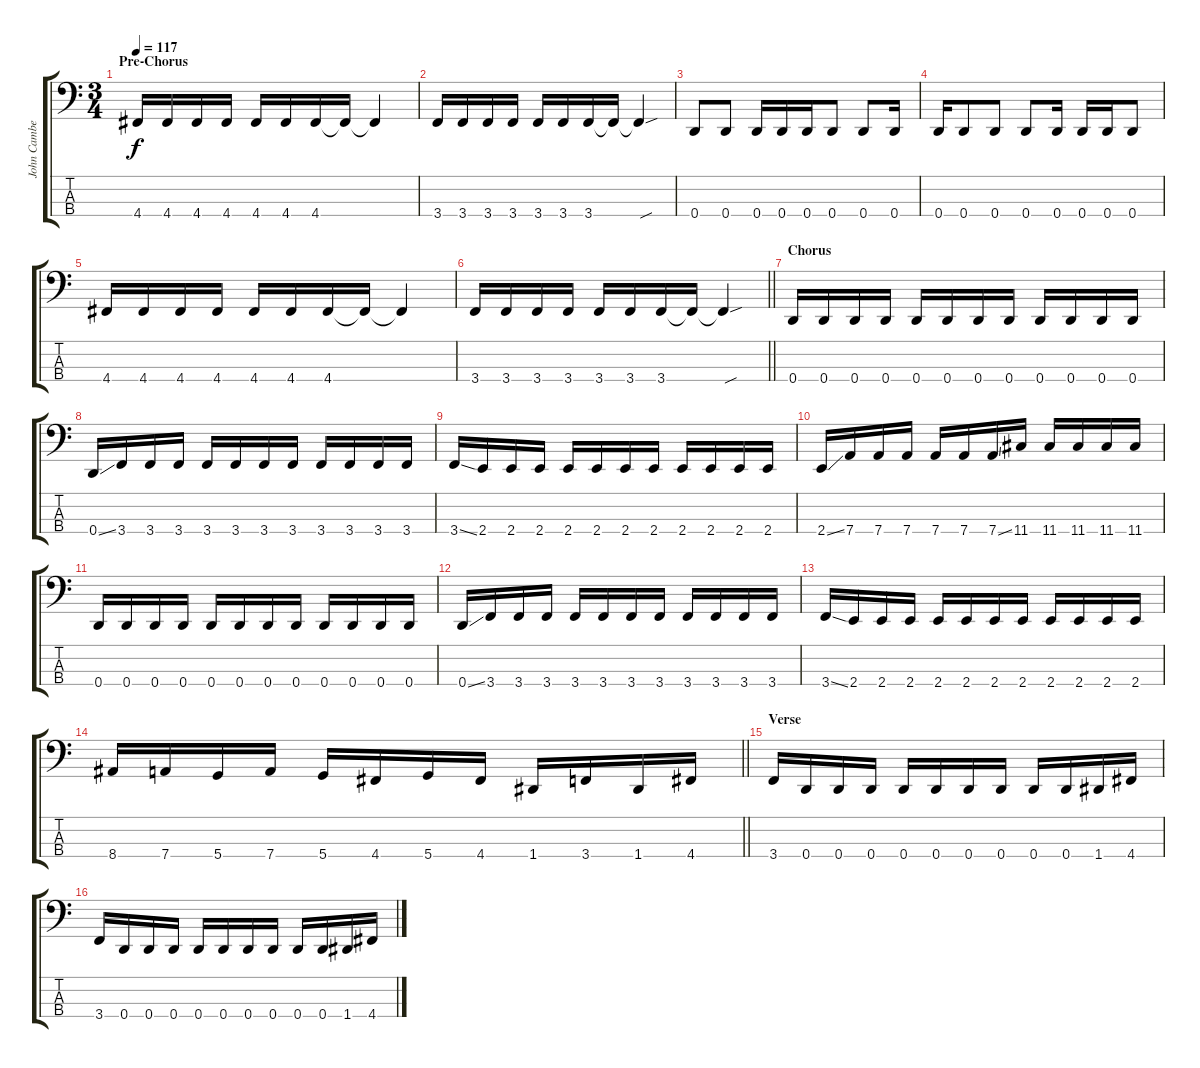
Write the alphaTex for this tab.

\track ("John Cambell" "John Cambe") {instrument electricbasspick}
\staff {score tabs}
\tuning (G2 D2 A1 D1) {hide}
\ts (3 4)
\section ("" "Pre-Chorus")
\tempo 117
\clef f4
\ks c
4.4.16{dy f} 4.4.16 4.4.16 4.4.16 4.4.16 4.4.16 4.4.16 4.4{t}.16 4.4{t}.4 |
3.4.16 3.4.16 3.4.16 3.4.16 3.4.16 3.4.16 3.4.16 3.4{t}.16 3.4{sou t}.4 |
0.4.8 0.4.8 0.4.16 0.4.16 0.4.16 0.4.8 0.4.8 0.4.16 |
0.4.16 0.4.8 0.4.8 0.4.8 0.4.16 0.4.16 0.4.16 0.4.8 |
4.4.16 4.4.16 4.4.16 4.4.16 4.4.16 4.4.16 4.4.16 4.4{t}.16 4.4{t}.4 |
\barLineRight lightlight
3.4.16 3.4.16 3.4.16 3.4.16 3.4.16 3.4.16 3.4.16 3.4{t}.16 3.4{sou t}.4 |
\section ("" "Chorus")
0.4.16 0.4.16 0.4.16 0.4.16 0.4.16 0.4.16 0.4.16 0.4.16 0.4.16 0.4.16 0.4.16 0.4.16 |
0.4{ss}.16 3.4.16 3.4.16 3.4.16 3.4.16 3.4.16 3.4.16 3.4.16 3.4.16 3.4.16 3.4.16 3.4.16 |
3.4{ss}.16 2.4.16 2.4.16 2.4.16 2.4.16 2.4.16 2.4.16 2.4.16 2.4.16 2.4.16 2.4.16 2.4.16 |
2.4{ss}.16 7.4.16 7.4.16 7.4.16 7.4.16 7.4.16 7.4{ss}.16 11.4.16 11.4.16 11.4.16 11.4.16 11.4.16 |
0.4.16 0.4.16 0.4.16 0.4.16 0.4.16 0.4.16 0.4.16 0.4.16 0.4.16 0.4.16 0.4.16 0.4.16 |
0.4{ss}.16 3.4.16 3.4.16 3.4.16 3.4.16 3.4.16 3.4.16 3.4.16 3.4.16 3.4.16 3.4.16 3.4.16 |
3.4{ss}.16 2.4.16 2.4.16 2.4.16 2.4.16 2.4.16 2.4.16 2.4.16 2.4.16 2.4.16 2.4.16 2.4.16 |
\barLineRight lightlight
8.4.16 7.4.16 5.4.16 7.4.16 5.4.16 4.4.16 5.4.16 4.4.16 1.4.16 3.4.16 1.4.16 4.4.16 |
\section ("" "Verse ")
3.4.16 0.4.16 0.4.16 0.4.16 0.4.16 0.4.16 0.4.16 0.4.16 0.4.16 0.4.16 1.4.16 4.4.16 |
3.4.16 0.4.16 0.4.16 0.4.16 0.4.16 0.4.16 0.4.16 0.4.16 0.4.16 0.4.16 1.4.16 4.4.16
